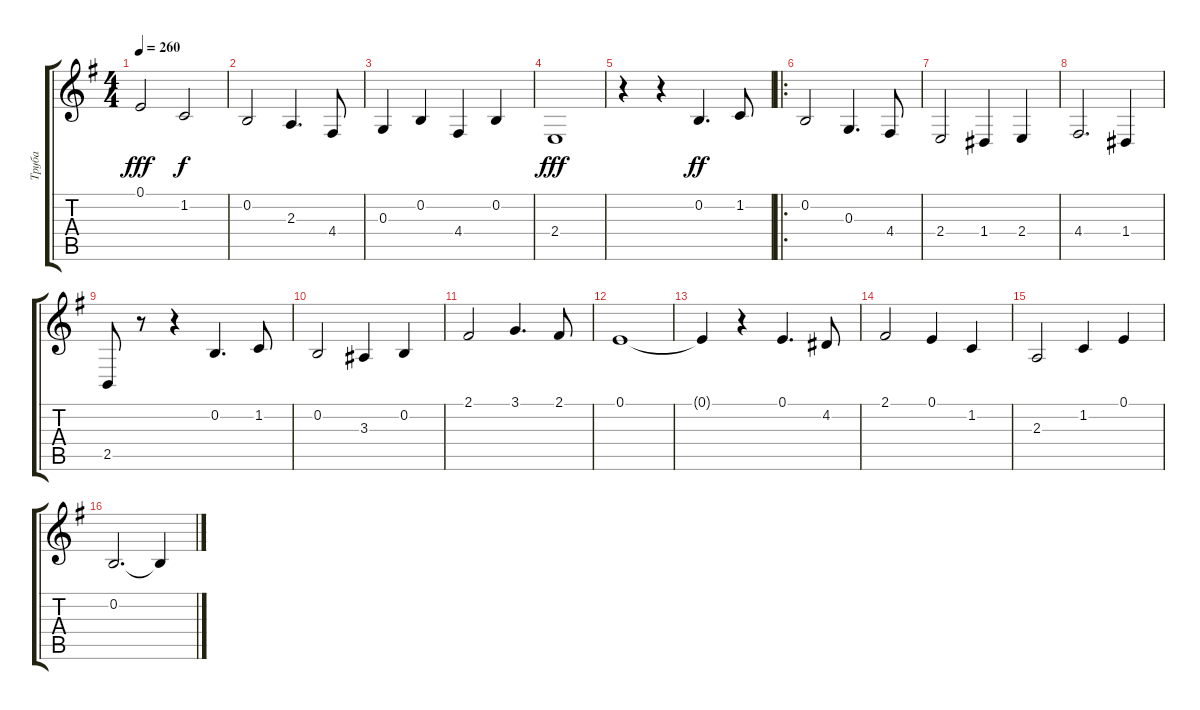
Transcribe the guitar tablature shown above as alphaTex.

\track ("Труба" "Труба") {instrument helicopter}
\staff {score tabs}
\tuning (E4 B3 G3 D3 A2 E2) {hide}
\ts (4 4)
\tempo 260
\clef g2
\ks g
0.1.2{dy fff instrument helicopter} 1.2.2{dy f} |
0.2.2 2.3.4{d} 4.4.8 |
0.3.4 0.2.4 4.4.4 0.2.4 |
2.4.1{dy fff} |
r.4 r.4 0.2.4{d dy ff} 1.2.8 |
\ro
0.2.2 0.3.4{d} 4.4.8 |
2.4.2 1.4.4 2.4.4 |
4.4.2{d} 1.4.4 |
2.5.8 r.8 r.4 0.2.4{d} 1.2.8 |
0.2.2 3.3.4 0.2.4 |
2.1.2 3.1.4{d} 2.1.8 |
0.1.1 |
0.1{t}.4 r.4 0.1.4{d} 4.2.8 |
2.1.2 0.1.4 1.2.4 |
2.3.2 1.2.4 0.1.4 |
0.2.2{d} 0.2{t}.4
